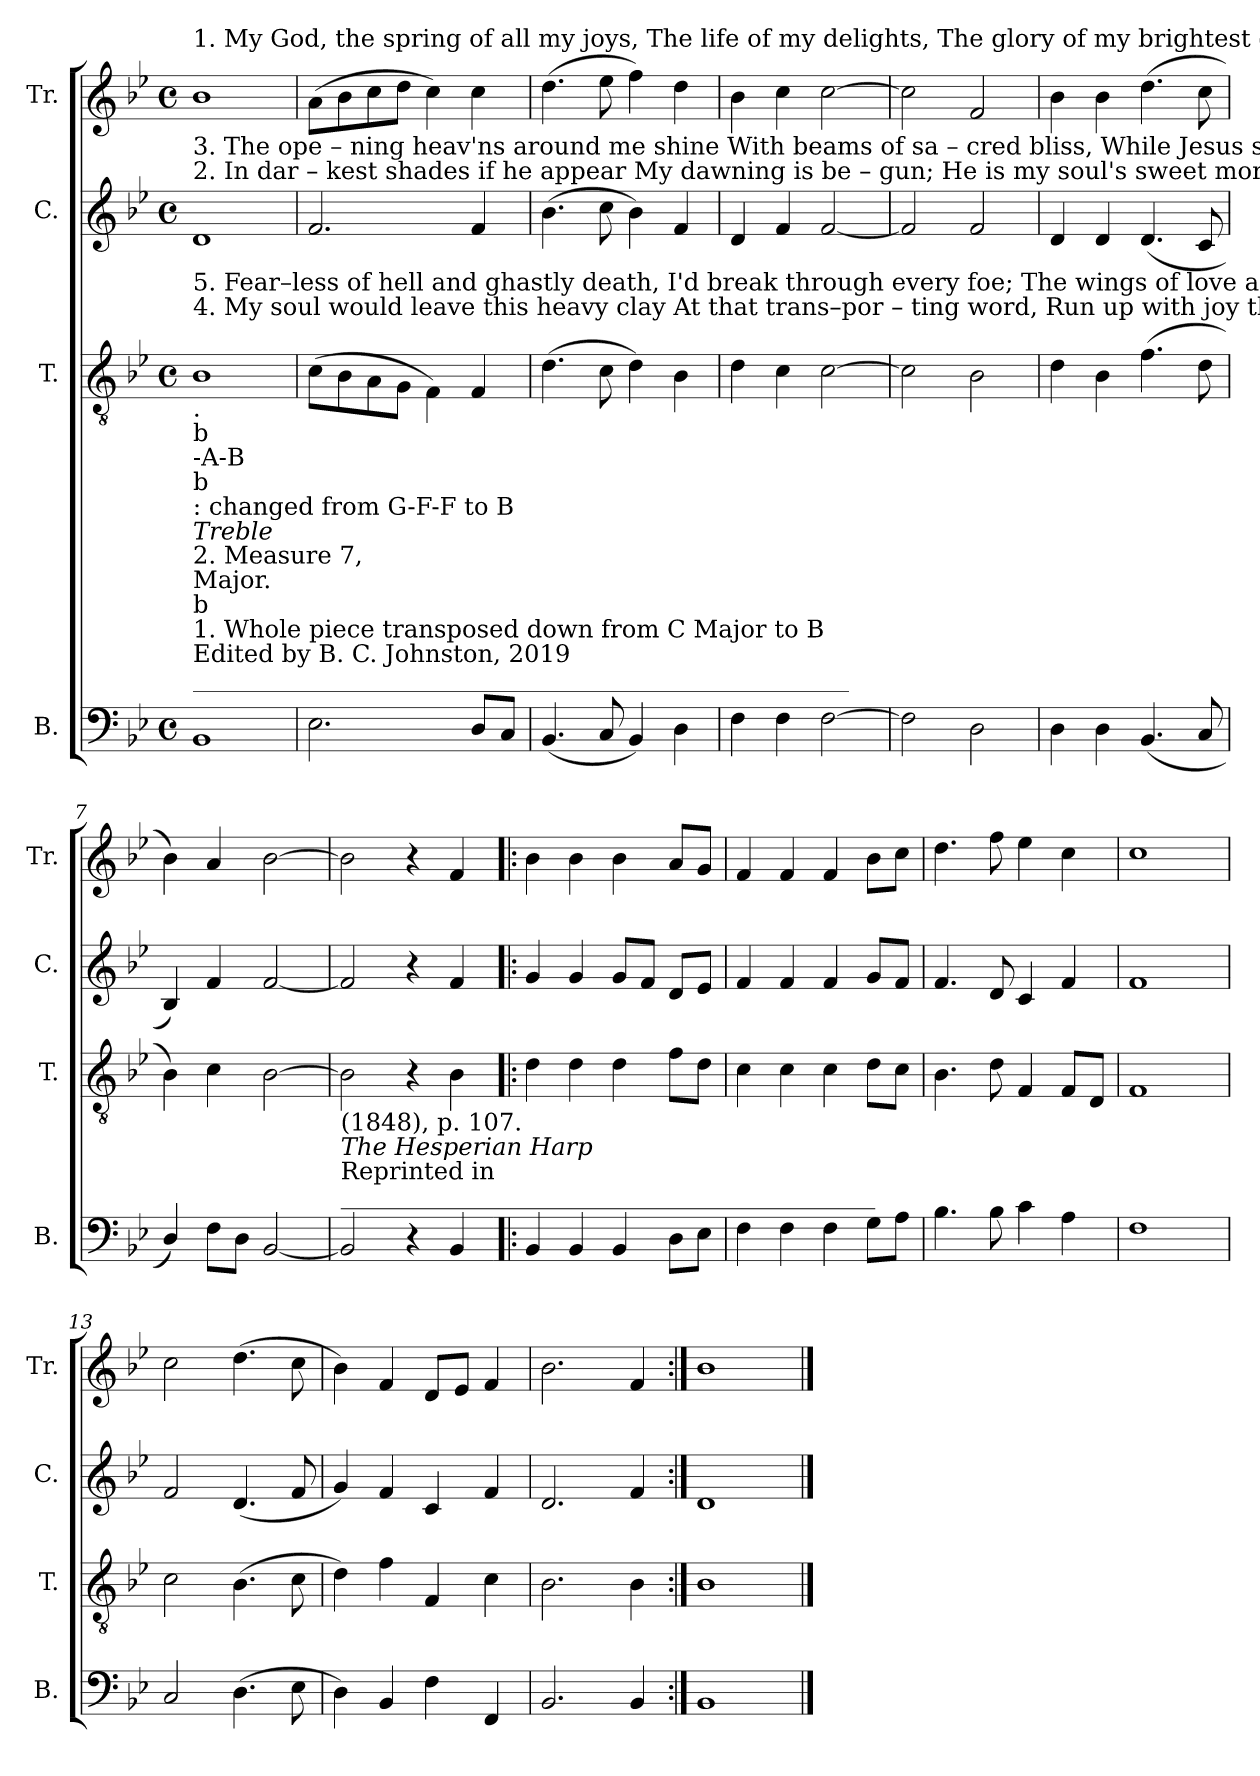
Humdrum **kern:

**kern	**kern	**kern	**kern
*part4	*part3	*part2	*part1
*staff4	*staff3	*staff2	*staff1
*I"B.	*I"T.	*I"C.	*I"Tr.
*I'B.	*I'T.	*I'C.	*I'Tr.
*clefF4	*clefGv2	*clefG2	*clefG2
*k[b-e-]	*k[b-e-]	*k[b-e-]	*k[b-e-]
*M4/4	*M4/4	*M4/4	*M4/4
*met(c)	*met(c)	*met(c)	*met(c)
*MM120	*MM120	*MM120	*MM120
=1	=1	=1	=1
!	!	!	!LO:TX:a:t=1. My  God,             the      spring        of all my joys,   The  life  of   my          delights,            The glory of my brightest days,  And comfort of my nights,  And com   –   fort of my nights.  The
!	!	!LO:TX:a:t=2. In     dar     –     kest     shades       if  he  appear    My  dawning  is           be – gun;      He is my soul's sweet morning star,  And  he  my  rising    sun,  And  he            my  rising  sun.  He	!
!	!	!LO:TX:a:t=3. The   ope    –     ning    heav'ns  around me shine  With beams of sa   –  cred  bliss,    While Jesus shows his heart is mine,  And whispers  I  am    his,  And  whis   –   pers  I  am  his.  While	!
!	!LO:TX:a:t=4. My   soul            would  leave       this  heavy  clay  At  that trans–por  – ting   word,        Run up with joy the shining way T'em–brace my dearest Lord, T'em–brace  my dearest Lord. Run	!	!
!	!LO:TX:a:t=5. Fear–less             of       hell      and ghastly death, I'd break  through  every    foe;        The wings of love and arms of faith Should bear me conqueror through, Should bear …            The	!	!
!LO:TX:a:t=______________________________________________________	!	!	!
!LO:TX:a:t=Edited by B. C. Johnston, 2019	!	!	!
!LO:TX:a:t=1. Whole piece transposed down from C Major to B	!	!	!
!LO:TX:a:t=b	!	!	!
!LO:TX:a:t=Major.	!	!	!
!LO:TX:a:t=2. Measure 7,	!	!	!
!LO:TX:a:i:t=Treble	!	!	!
!LO:TX:a:t=&colon; changed from G-F-F to B	!	!	!
!LO:TX:a:t=b	!	!	!
!LO:TX:a:t=-A-B	!	!	!
!LO:TX:a:t=b	!	!	!
!LO:TX:a:t=.	!	!	!
1BB-!	1B-!	1d!	1b-!
=2	=2	=2	=2
2.E-!\	(>8c!\L	2.f!/	(>8a!\L
.	8B-!\	.	8b-!\
.	8A!\	.	8cc!\
.	8G!\J	.	8dd!\J
.	4F!\)	.	4cc!\)
8D!/L	4F!/	4f!/	4cc!\
8C!/J	.	.	.
=3	=3	=3	=3
(<4.BB-!/	(>4.d!\	(>4.b-!\	(>4.dd!\
8C!/	8c!\	8cc!\	8ee-!\
4BB-!/)	4d!\)	4b-!\)	4ff!\)
4D!\	4B-!\	4f!/	4dd!\
=4	=4	=4	=4
4F!\	4d!\	4d!/	4b-!\
4F!\	4c!\	4f!/	4cc!\
[2F!\	[2c!\	[2f!/	[2cc!\
=5	=5	=5	=5
2F!\]	2c!\]	2f!/]	2cc!\]
2D!\	2B-!\	2f!/	2f!/
=6	=6	=6	=6
4D!\	4d!\	4d!/	4b-!\
4D!\	4B-!\	4d!/	4b-!\
(<4.BB-!/	(>4.f!\	(<4.d!/	(>4.dd!\
8C!/	8d!\	8c!/	8cc!\
=7	=7	=7	=7
4D!/)	4B-!\)	4B-!/)	4b-!\)
8F!\L	4c!\	4f!/	4a!/
8D!\J	.	.	.
[2BB-!/	[2B-!\	[2f!/	[2b-!\
=8	=8	=8	=8
!LO:TX:a:t=____________________________________________	!	!	!
!LO:TX:a:t=Reprinted in	!	!	!
!LO:TX:a:i:t=The Hesperian Harp	!	!	!
!LO:TX:a:t=(1848), p. 107.	!	!	!
2BB-!/]	2B-!\]	2f!/]	2b-!\]
4r	4r	4r	4r
4BB-!/	4B-!\	4f!/	4f!/
=9!|:	=9!|:	=9!|:	=9!|:
4BB-!/	4d!\	4g!/	4b-!\
4BB-!/	4d!\	4g!/	4b-!\
4BB-!/	4d!\	8g!/L	4b-!\
.	.	8f!/J	.
8D!\L	8f!\L	8d!/L	8a!/L
8E-!\J	8d!\J	8e-!/J	8g!/J
=10	=10	=10	=10
4F!\	4c!\	4f!/	4f!/
4F!\	4c!\	4f!/	4f!/
4F!\	4c!\	4f!/	4f!/
8G!\L	8d!\L	8g!/L	8b-!\L
8A!\J	8c!\J	8f!/J	8cc!\J
=11	=11	=11	=11
4.B-!\	4.B-!\	4.f!/	4.dd!\
8B-!\	8d!\	8d!/	8ff!\
4c!\	4F!/	4c!/	4ee-!\
4A!\	8F!/L	4f!/	4cc!\
.	8D!/J	.	.
=12	=12	=12	=12
1F!	1F!	1f!	1cc!
=13	=13	=13	=13
2C!/	2c!\	2f!/	2cc!\
(>4.D!\	(>4.B-!\	(<4.d!/	(>4.dd!\
8E-!\	8c!\	8f!/	8cc!\
=14	=14	=14	=14
4D!\)	4d!\)	4g!/)	4b-!\)
4BB-!/	4f!\	4f!/	4f!/
4F!\	4F!/	4c!/	8d!/L
.	.	.	8e-!/J
4FF!/	4c!\	4f!/	4f!/
=15	=15	=15	=15
2.BB-!/	2.B-!\	2.d!/	2.b-!\
4BB-!/	4B-!\	4f!/	4f!/
=16:|!	=16:|!	=16:|!	=16:|!
1BB-!	1B-!	1d!	1b-!
==	==	==	==
*-	*-	*-	*-
